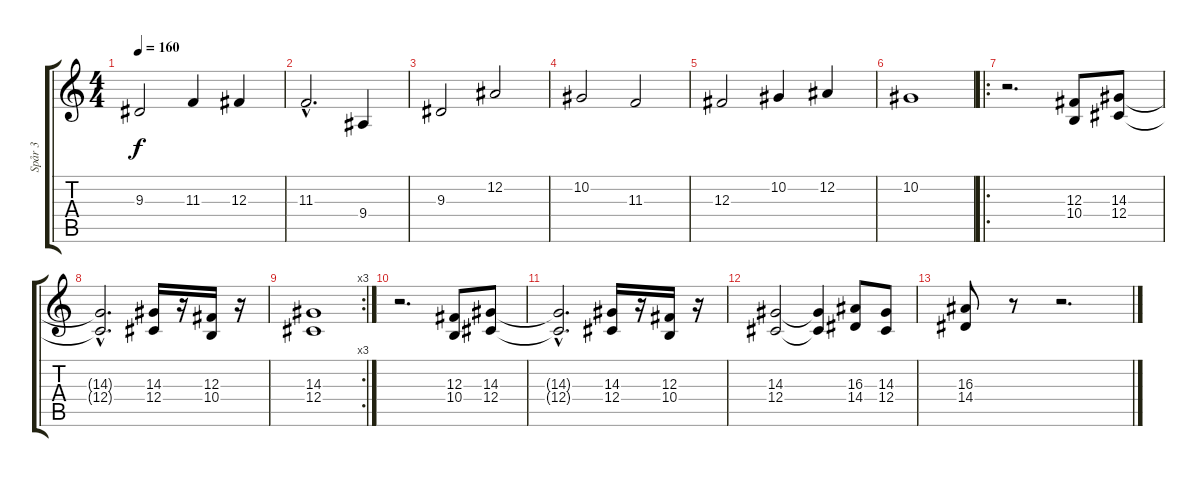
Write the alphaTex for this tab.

\track ("Spår 3" "Spår 3") {instrument trumpet}
\staff {score tabs}
\tuning (Eb4 Bb3 Gb3 Db3 Ab2 Eb2) {hide}
\ts (4 4)
\tempo 160
\clef g2
\ks c
9.3.2{dy f} 11.3.4 12.3.4 |
11.3{hac}.2{d} 9.4.4 |
9.3.2 12.2.2 |
10.2.2 11.3.2 |
12.3.2 10.2.4 12.2.4 |
10.2.1 |
\ro
r.2{d} (12.3 10.4).8 (14.3 12.4).8 |
(14.3{hac t} 12.4{hac t}).2{d} (14.3 12.4).16 r.16 (12.3 10.4).16 r.16 |
\rc 3
(14.3 12.4).1 |
r.2{d} (12.3 10.4).8 (14.3 12.4).8 |
(14.3{hac t} 12.4{hac t}).2{d} (14.3 12.4).16 r.16 (12.3 10.4).16 r.16 |
(14.3 12.4).2 (14.3{t} 12.4{t}).4 (16.3 14.4).8 (14.3 12.4).8 |
(16.3 14.4).8 r.8 r.2{d}
